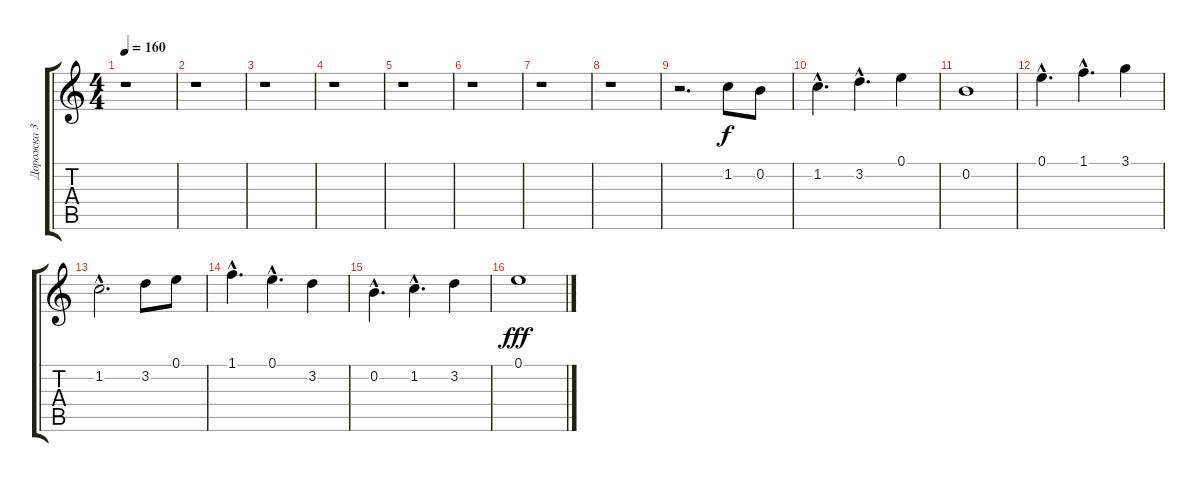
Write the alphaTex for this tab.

\track ("Дорожка 3" "Дорожка 3") {instrument overdrivenguitar}
\staff {score tabs}
\tuning (E4 B3 G3 D3 A2 E2) {hide}
\ts (4 4)
\tempo 160
\clef g2
\ks c
r.1{dy f} |
r.1 |
r.1 |
r.1 |
r.1 |
r.1 |
r.1 |
r.1 |
r.2{d} 1.2.8 0.2.8 |
1.2{hac}.4{d} 3.2{hac}.4{d} 0.1.4 |
0.2.1 |
0.1{hac}.4{d} 1.1{hac}.4{d} 3.1.4 |
1.2{hac}.2{d} 3.2.8 0.1.8 |
1.1{hac}.4{d} 0.1{hac}.4{d} 3.2.4 |
0.2{hac}.4{d} 1.2{hac}.4{d} 3.2.4 |
0.1.1{dy fff}
